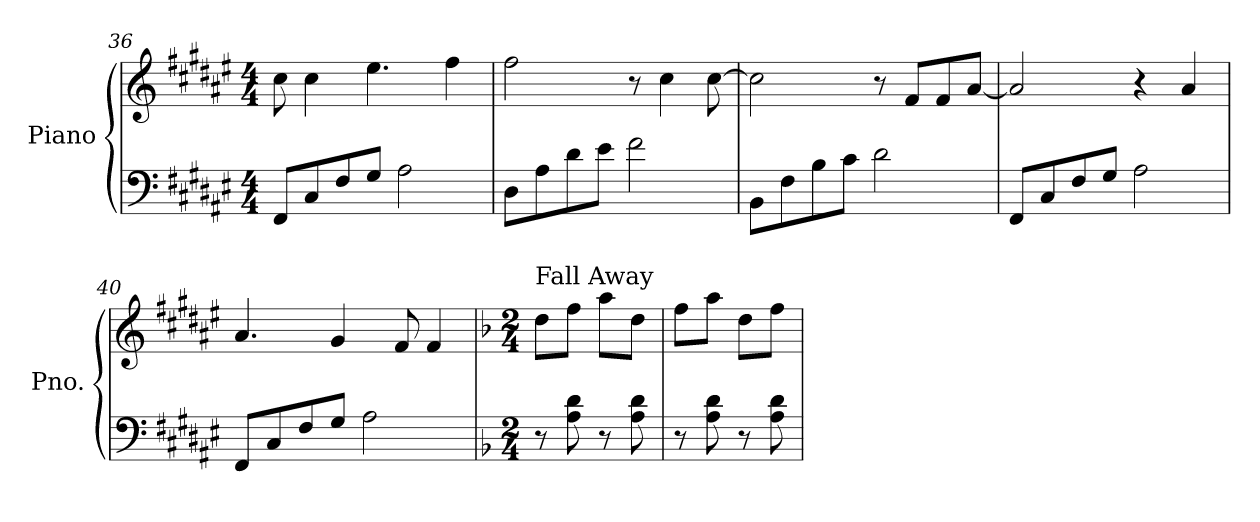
**kern	**kern
*part1	*part1
*staff2	*staff1
*I"Piano	*
*I'Pno.	*
*clefF4	*clefG2
*k[f#c#g#d#a#e#]	*k[f#c#g#d#a#e#]
*M4/4	*M4/4
=36	=36
8FF#/L	8cc#\
8C#/	4cc#\
8F#/	.
8G#/J	4.ee#\
2A#\	.
.	4ff#\
!!LO:LB:g=z
=37	=37
8D#\L	2ff#\
8A#\	.
8d#\	.
8e#\J	.
2f#\	8r
.	4cc#\
.	[8cc#\
=38	=38
8BB\L	2cc#\]
8F#\	.
8B\	.
8c#\J	.
2d#\	8r
.	8f#/L
.	8f#/
.	[8a#/J
=39	=39
8FF#/L	2a#/]
8C#/	.
8F#/	.
8G#/J	.
2A#\	4r
.	4a#/
=40	=40
8FF#/L	4.a#/
8C#/	.
8F#/	.
8G#/J	4g#/
2A#\	.
.	8f#/
.	4f#/
=41	=41
*k[b-]	*k[b-]
*M2/4	*M2/4
!	!LO:TX:a:t=Fall Away
8r	8dd\L
8A\ 8d\	8ff\J
8r	8aa\L
8A\ 8d\	8dd\J
=42	=42
8r	8ff\L
8A\ 8d\	8aa\J
8r	8dd\L
8A\ 8d\	8ff\J
=	=
*-	*-
